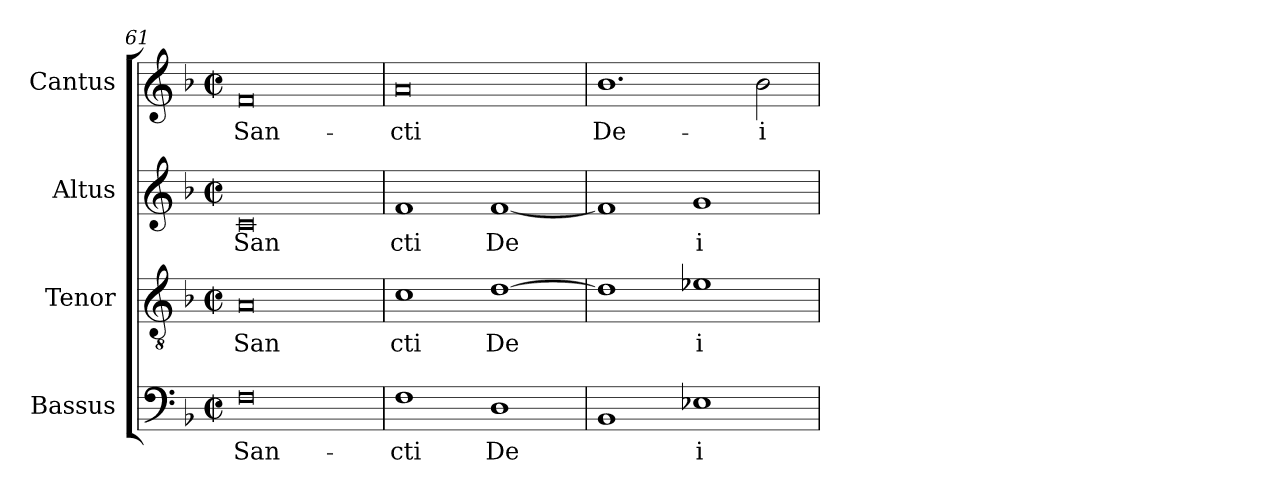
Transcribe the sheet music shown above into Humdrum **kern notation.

**kern	**text	**kern	**text	**kern	**text	**kern	**text
*part4	*part4	*part3	*part3	*part2	*part2	*part1	*part1
*staff4	*staff4	*staff3	*staff3	*staff2	*staff2	*staff1	*staff1
*I"Bassus	*	*I"Tenor	*	*I"Altus	*	*I"Cantus	*
*clefF4	*	*clefGv2	*	*clefG2	*	*clefG2	*
*k[b-]	*	*k[b-]	*	*k[b-]	*	*k[b-]	*
*F:	*	*F:	*	*F:	*	*F:	*
*M2/2	*	*M2/2	*	*M2/2	*	*M2/2	*
*met(c|)	*	*met(c|)	*	*met(c|)	*	*met(c|)	*
=61	=61	=61	=61	=61	=61	=61	=61
!	!LO:LY:b	!	!LO:LY:b	!	!LO:LY:b:cj	!	!LO:LY:b:cj
0F	San-	0A	San	0c	San	0f	San-
=62	=62	=62	=62	=62	=62	=62	=62
!	!LO:LY:b	!	!LO:LY:b	!	!LO:LY:b:cj	!	!LO:LY:b:cj
1F	-cti	1c	cti	1f	cti	0a	-cti
!	!LO:LY:b	!	!LO:LY:b	!	!LO:LY:b:cj	!	!
1D	De-	[>1d	De	[<1f	De	.	.
=63	=63	=63	=63	=63	=63	=63	=63
!	!LO:LY:b	!	!LO:LY:b	!	!LO:LY:b:cj	!	!LO:LY:b:cj
1BB-	--	1d]	.	1f]	.	1.b-	De-
!	!LO:LY:b	!	!LO:LY:b	!	!LO:LY:b:cj	!	!
1E-X	-i	1e-X	i	1g	i	.	.
!	!	!	!	!	!	!	!LO:LY:b:cj
.	.	.	.	.	.	2b-\	-i
=	=	=	=	=	=	=	=
*-	*-	*-	*-	*-	*-	*-	*-
